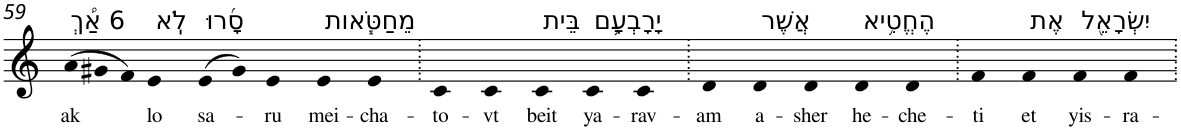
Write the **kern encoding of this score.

**kern	**text
*part1	*part1
*staff1	*staff1
*I"Piano	*
*I'Pno	*
!!LO:PB:g=z
*clefG2	*
*k[]	*
*Xtuplet	*
=59	=59
!LO:TX:a:t=6 אַ֠ךְ	!
!	!LO:LY:b
(>12a	ak
12g#X	.
12f)	.
!LO:TX:a:t=לֹֽא	!
!	!LO:LY:b
4e	lo
!LO:TX:a:t=סָ֜רוּ	!
!	!LO:LY:b
(>8e	sa-
8g#)	.
!	!LO:LY:b
4e	-ru
!LO:TX:a:t=מֵחַטֹּ֧אות	!
!	!LO:LY:b
4e	mei-
!	!LO:LY:b
4e	-cha-
=60.	=60.
!	!LO:LY:b
4c	-to-
!	!LO:LY:b
4c	-vt
!LO:TX:a:t=בֵּית	!
!	!LO:LY:b
4c	beit
!LO:TX:a:t=יָרָבְעָ֛ם	!
!	!LO:LY:b
4c	ya-
!	!LO:LY:b
4c	-rav-
=61.	=61.
!	!LO:LY:b
4d	-am
!LO:TX:a:t=אֲשֶׁר	!
!	!LO:LY:b
4d	a-
!	!LO:LY:b
4d	-sher
!LO:TX:a:t=הֶחֱטִ֥יא	!
!	!LO:LY:b
4d	he-
!	!LO:LY:b
4d	-che-
=62.	=62.
!	!LO:LY:b
4f	-ti
!LO:TX:a:t=אֶת	!
!	!LO:LY:b
4f	et
!LO:TX:a:t=יִשְׂרָאֵ֖ל	!
!	!LO:LY:b
4f	yis-
!	!LO:LY:b
4f	-ra-
=.	=.
*-	*-
